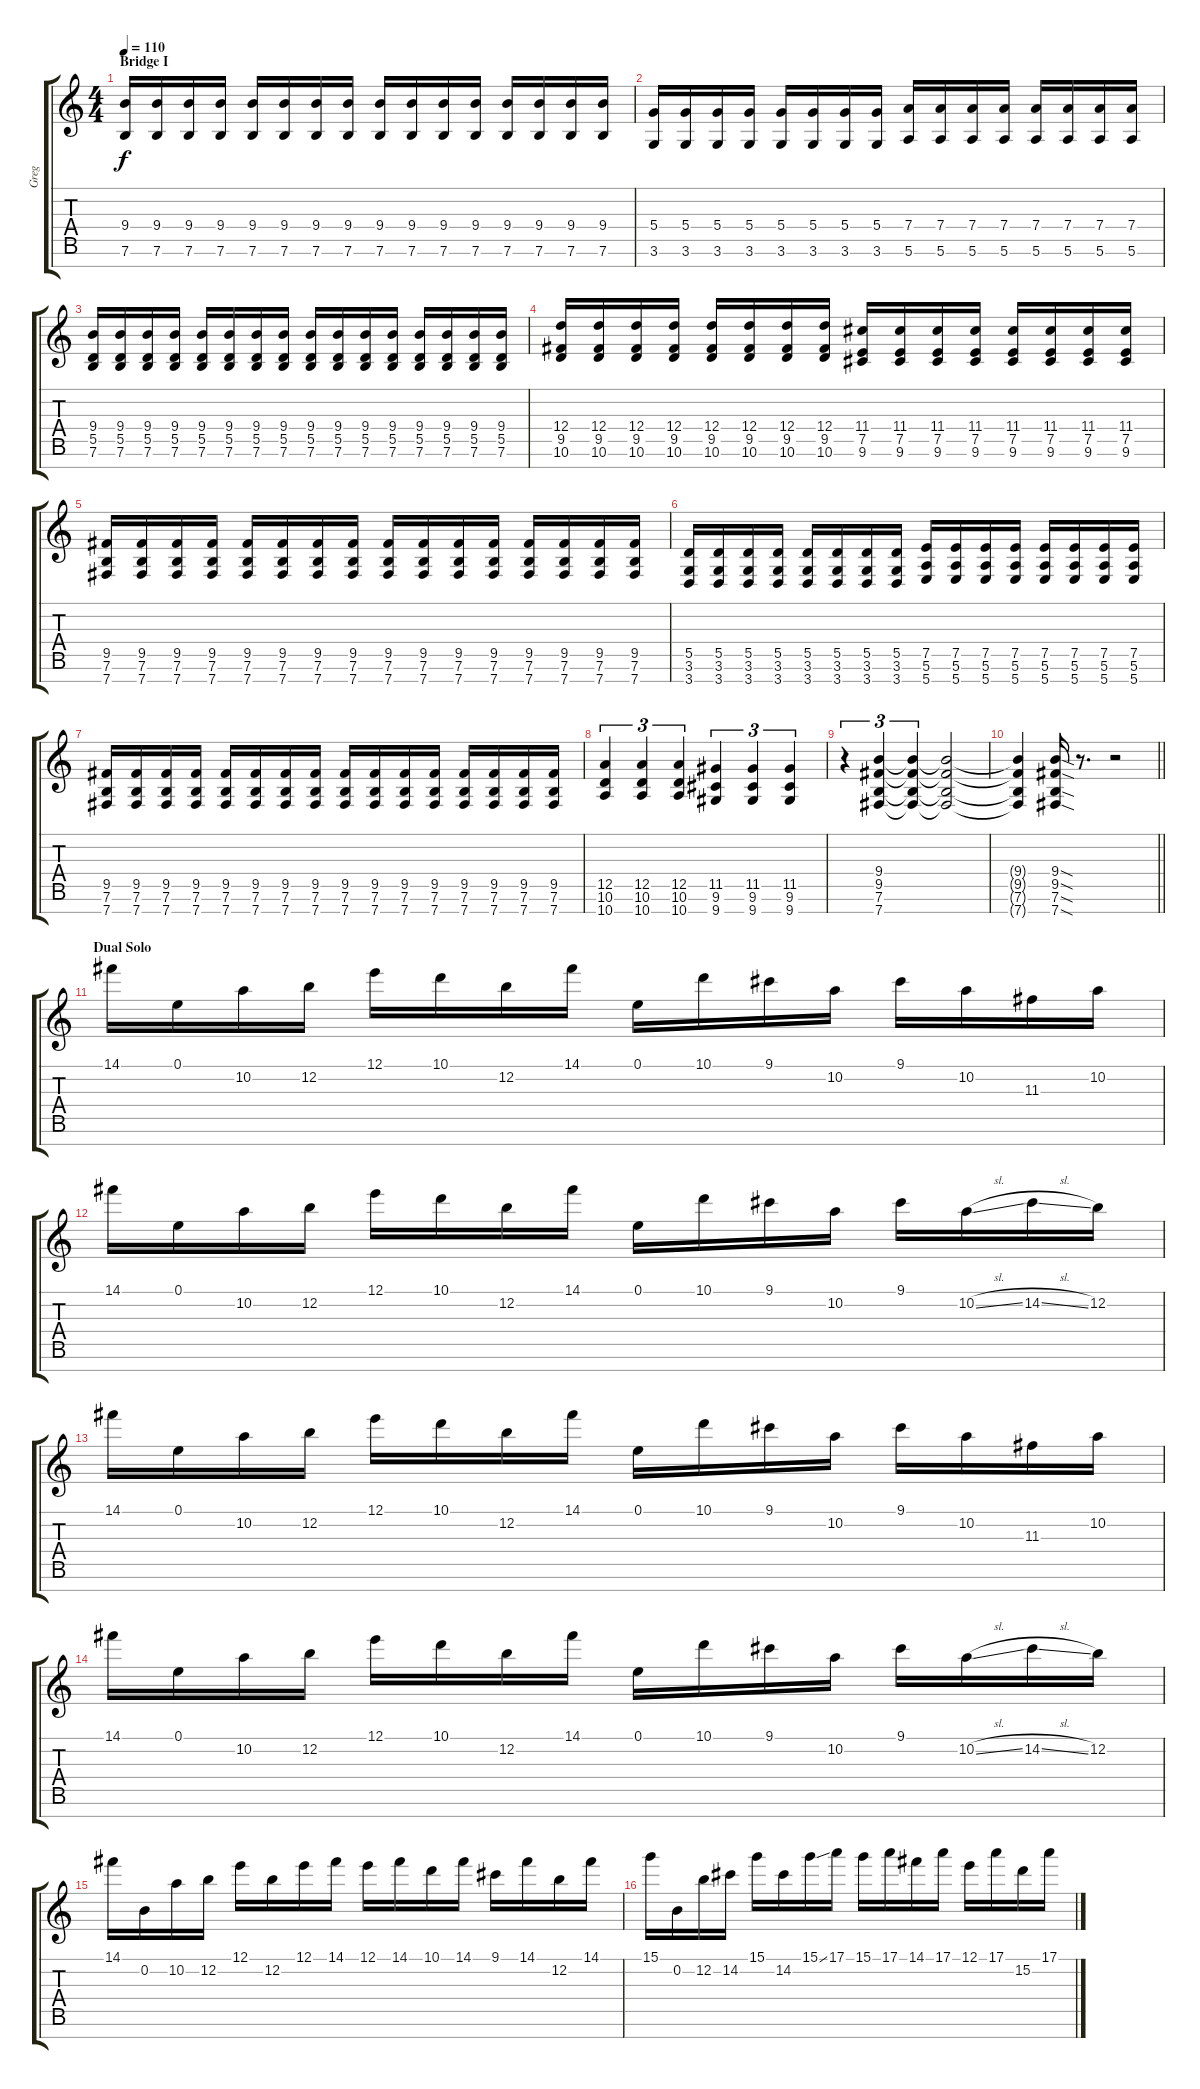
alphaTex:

\track ("Greg" "Greg") {instrument distortionguitar}
\staff {score tabs}
\tuning (E4 B3 G3 D3 A2 E2 B1) {hide}
\ts (4 4)
\section ("" "Bridge I")
\tempo 110
\clef g2
\ks c
(9.4 7.6).16{dy f} (9.4 7.6).16 (9.4 7.6).16 (9.4 7.6).16 (9.4 7.6).16 (9.4 7.6).16 (9.4 7.6).16 (9.4 7.6).16 (9.4 7.6).16 (9.4 7.6).16 (9.4 7.6).16 (9.4 7.6).16 (9.4 7.6).16 (9.4 7.6).16 (9.4 7.6).16 (9.4 7.6).16 |
(5.4 3.6).16 (5.4 3.6).16 (5.4 3.6).16 (5.4 3.6).16 (5.4 3.6).16 (5.4 3.6).16 (5.4 3.6).16 (5.4 3.6).16 (7.4 5.6).16 (7.4 5.6).16 (7.4 5.6).16 (7.4 5.6).16 (7.4 5.6).16 (7.4 5.6).16 (7.4 5.6).16 (7.4 5.6).16 |
(9.4 5.5 7.6).16 (9.4 5.5 7.6).16 (9.4 5.5 7.6).16 (9.4 5.5 7.6).16 (9.4 5.5 7.6).16 (9.4 5.5 7.6).16 (9.4 5.5 7.6).16 (9.4 5.5 7.6).16 (9.4 5.5 7.6).16 (9.4 5.5 7.6).16 (9.4 5.5 7.6).16 (9.4 5.5 7.6).16 (9.4 5.5 7.6).16 (9.4 5.5 7.6).16 (9.4 5.5 7.6).16 (9.4 5.5 7.6).16 |
(12.4 9.5 10.6).16 (12.4 9.5 10.6).16 (12.4 9.5 10.6).16 (12.4 9.5 10.6).16 (12.4 9.5 10.6).16 (12.4 9.5 10.6).16 (12.4 9.5 10.6).16 (12.4 9.5 10.6).16 (11.4 7.5 9.6).16 (11.4 7.5 9.6).16 (11.4 7.5 9.6).16 (11.4 7.5 9.6).16 (11.4 7.5 9.6).16 (11.4 7.5 9.6).16 (11.4 7.5 9.6).16 (11.4 7.5 9.6).16 |
(9.5 7.6 7.7).16 (9.5 7.6 7.7).16 (9.5 7.6 7.7).16 (9.5 7.6 7.7).16 (9.5 7.6 7.7).16 (9.5 7.6 7.7).16 (9.5 7.6 7.7).16 (9.5 7.6 7.7).16 (9.5 7.6 7.7).16 (9.5 7.6 7.7).16 (9.5 7.6 7.7).16 (9.5 7.6 7.7).16 (9.5 7.6 7.7).16 (9.5 7.6 7.7).16 (9.5 7.6 7.7).16 (9.5 7.6 7.7).16 |
(5.5 3.6 3.7).16 (5.5 3.6 3.7).16 (5.5 3.6 3.7).16 (5.5 3.6 3.7).16 (5.5 3.6 3.7).16 (5.5 3.6 3.7).16 (5.5 3.6 3.7).16 (5.5 3.6 3.7).16 (7.5 5.6 5.7).16 (7.5 5.6 5.7).16 (7.5 5.6 5.7).16 (7.5 5.6 5.7).16 (7.5 5.6 5.7).16 (7.5 5.6 5.7).16 (7.5 5.6 5.7).16 (7.5 5.6 5.7).16 |
(9.5 7.6 7.7).16 (9.5 7.6 7.7).16 (9.5 7.6 7.7).16 (9.5 7.6 7.7).16 (9.5 7.6 7.7).16 (9.5 7.6 7.7).16 (9.5 7.6 7.7).16 (9.5 7.6 7.7).16 (9.5 7.6 7.7).16 (9.5 7.6 7.7).16 (9.5 7.6 7.7).16 (9.5 7.6 7.7).16 (9.5 7.6 7.7).16 (9.5 7.6 7.7).16 (9.5 7.6 7.7).16 (9.5 7.6 7.7).16 |
(12.5 10.6 10.7).4{tu (3 2)} (12.5 10.6 10.7).4{tu (3 2)} (12.5 10.6 10.7).4{tu (3 2)} (11.5 9.6 9.7).4{tu (3 2)} (11.5 9.6 9.7).4{tu (3 2)} (11.5 9.6 9.7).4{tu (3 2)} |
r.4{tu (3 2)} (9.4 9.5 7.6 7.7).4{tu (3 2)} (9.4{t} 9.5{t} 7.6{t} 7.7{t}).4{tu (3 2)} (9.4{t} 9.5{t} 7.6{t} 7.7{t}).2 |
\barLineRight lightlight
(9.4{t} 9.5{t} 7.6{t} 7.7{t}).4 (9.4{sod} 9.5{sod} 7.6{sod} 7.7{sod}).16 r.8{d} r.2 |
\section ("" "Dual Solo")
14.1.16 0.1.16 10.2.16 12.2.16 12.1.16 10.1.16 12.2.16 14.1.16 0.1.16 10.1.16 9.1.16 10.2.16 9.1.16 10.2.16 11.3.16 10.2.16 |
14.1.16 0.1.16 10.2.16 12.2.16 12.1.16 10.1.16 12.2.16 14.1.16 0.1.16 10.1.16 9.1.16 10.2.16 9.1.16 10.2{sl}.16 14.2{sl}.16 12.2.16 |
14.1.16 0.1.16 10.2.16 12.2.16 12.1.16 10.1.16 12.2.16 14.1.16 0.1.16 10.1.16 9.1.16 10.2.16 9.1.16 10.2.16 11.3.16 10.2.16 |
14.1.16 0.1.16 10.2.16 12.2.16 12.1.16 10.1.16 12.2.16 14.1.16 0.1.16 10.1.16 9.1.16 10.2.16 9.1.16 10.2{sl}.16 14.2{sl}.16 12.2.16 |
14.1.16 0.2.16 10.2.16 12.2.16 12.1.16 12.2.16 12.1.16 14.1.16 12.1.16 14.1.16 10.1.16 14.1.16 9.1.16 14.1.16 12.2.16 14.1.16 |
15.1.16 0.2.16 12.2.16 14.2.16 15.1.16 14.2.16 15.1{ss}.16 17.1.16 15.1.16 17.1.16 14.1.16 17.1.16 12.1.16 17.1.16 15.2.16 17.1.16
